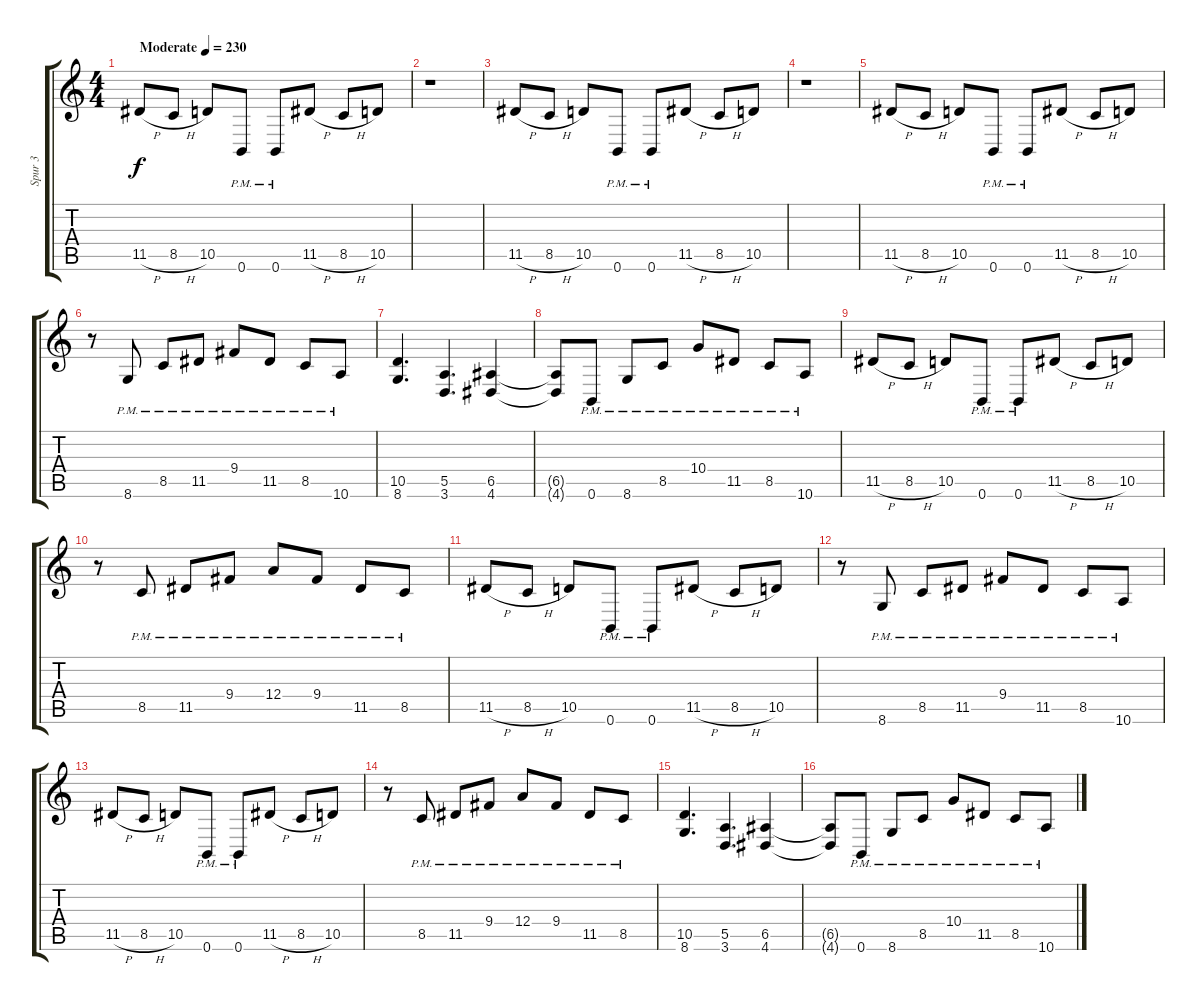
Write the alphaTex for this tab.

\track ("Spur 3" "Spur 3") {instrument distortionguitar}
\staff {score tabs}
\tuning (B3 Gb3 D3 A2 E2 B1) {hide}
\ts (4 4)
\tempo (230 "Moderate")
\clef g2
\ks c
11.5{h}.8{dy f instrument distortionguitar} 8.5{h}.8 10.5.8 0.6{pm}.8 0.6{pm}.8 11.5{h}.8 8.5{h}.8 10.5.8 |
r.1 |
11.5{h}.8 8.5{h}.8 10.5.8 0.6{pm}.8 0.6{pm}.8 11.5{h}.8 8.5{h}.8 10.5.8 |
r.1 |
11.5{h}.8 8.5{h}.8 10.5.8 0.6{pm}.8 0.6{pm}.8 11.5{h}.8 8.5{h}.8 10.5.8 |
r.8 8.6{pm}.8 8.5{pm}.8 11.5{pm}.8 9.4{pm}.8 11.5{pm}.8 8.5{pm}.8 10.6{pm}.8 |
(10.5 8.6).4{d} (5.5 3.6).4{d} (6.5 4.6).4 |
(6.5{t} 4.6{t}).8 0.6{pm}.8 8.6{pm}.8 8.5{pm}.8 10.4{pm}.8 11.5{pm}.8 8.5{pm}.8 10.6{pm}.8 |
11.5{h}.8 8.5{h}.8 10.5.8 0.6{pm}.8 0.6{pm}.8 11.5{h}.8 8.5{h}.8 10.5.8 |
r.8 8.5{pm}.8 11.5{pm}.8 9.4{pm}.8 12.4{pm}.8 9.4{pm}.8 11.5{pm}.8 8.5{pm}.8 |
11.5{h}.8 8.5{h}.8 10.5.8 0.6{pm}.8 0.6{pm}.8 11.5{h}.8 8.5{h}.8 10.5.8 |
r.8 8.6{pm}.8 8.5{pm}.8 11.5{pm}.8 9.4{pm}.8 11.5{pm}.8 8.5{pm}.8 10.6{pm}.8 |
11.5{h}.8 8.5{h}.8 10.5.8 0.6{pm}.8 0.6{pm}.8 11.5{h}.8 8.5{h}.8 10.5.8 |
r.8 8.5{pm}.8 11.5{pm}.8 9.4{pm}.8 12.4{pm}.8 9.4{pm}.8 11.5{pm}.8 8.5{pm}.8 |
(10.5 8.6).4{d} (5.5 3.6).4{d} (6.5 4.6).4 |
(6.5{t} 4.6{t}).8 0.6{pm}.8 8.6{pm}.8 8.5{pm}.8 10.4{pm}.8 11.5{pm}.8 8.5{pm}.8 10.6{pm}.8
